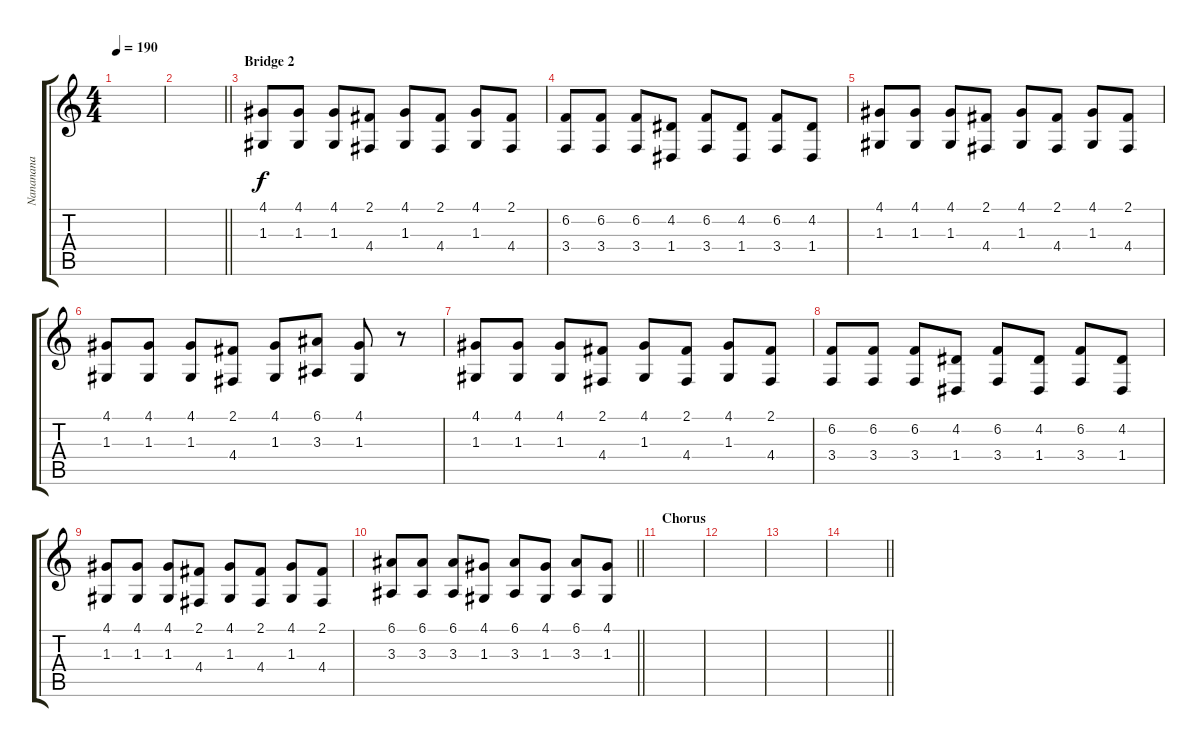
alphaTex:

\track ("Nananana" "Nananana") {instrument lead1square}
\staff {score tabs}
\tuning (E4 B3 G3 D3 A2 E2) {hide}
\ts (4 4)
\tempo 190
\clef g2
\ks c
|
\barLineRight lightlight
|
\section ("" "Bridge 2")
(4.1 1.3).8 (4.1 1.3).8 (4.1 1.3).8 (2.1 4.4).8 (4.1 1.3).8 (2.1 4.4).8 (4.1 1.3).8 (2.1 4.4).8 |
(6.2 3.4).8 (6.2 3.4).8 (6.2 3.4).8 (4.2 1.4).8 (6.2 3.4).8 (4.2 1.4).8 (6.2 3.4).8 (4.2 1.4).8 |
(4.1 1.3).8 (4.1 1.3).8 (4.1 1.3).8 (2.1 4.4).8 (4.1 1.3).8 (2.1 4.4).8 (4.1 1.3).8 (2.1 4.4).8 |
(4.1 1.3).8 (4.1 1.3).8 (4.1 1.3).8 (2.1 4.4).8 (4.1 1.3).8 (6.1 3.3).8 (4.1 1.3).8 r.8 |
(4.1 1.3).8 (4.1 1.3).8 (4.1 1.3).8 (2.1 4.4).8 (4.1 1.3).8 (2.1 4.4).8 (4.1 1.3).8 (2.1 4.4).8 |
(6.2 3.4).8 (6.2 3.4).8 (6.2 3.4).8 (4.2 1.4).8 (6.2 3.4).8 (4.2 1.4).8 (6.2 3.4).8 (4.2 1.4).8 |
(4.1 1.3).8 (4.1 1.3).8 (4.1 1.3).8 (2.1 4.4).8 (4.1 1.3).8 (2.1 4.4).8 (4.1 1.3).8 (2.1 4.4).8 |
\barLineRight lightlight
(6.1 3.3).8 (6.1 3.3).8 (6.1 3.3).8 (4.1 1.3).8 (6.1 3.3).8 (4.1 1.3).8 (6.1 3.3).8 (4.1 1.3).8 |
\section ("" "Chorus")
|
|
|
\barLineRight lightlight
